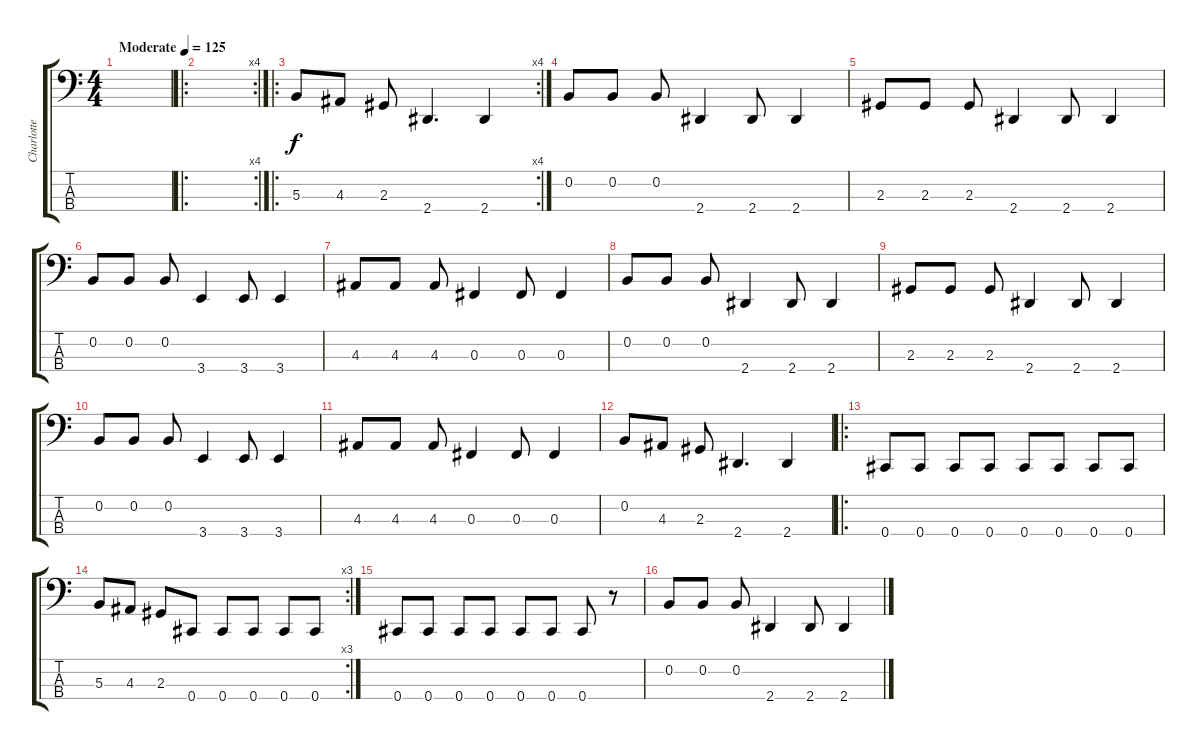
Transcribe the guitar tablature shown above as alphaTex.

\track ("Charlotte" "Charlotte") {instrument electricbassfinger}
\staff {score tabs}
\tuning (E2 B1 Gb1 Db1) {hide}
\ts (4 4)
\tempo (125 "Moderate")
\clef f4
\ks c
|
\ro
\rc 4
|
\ro
\rc 4
5.3.8 4.3.8 2.3.8 2.4.4{d} 2.4.4 |
0.2.8 0.2.8 0.2.8 2.4.4 2.4.8 2.4.4 |
2.3.8 2.3.8 2.3.8 2.4.4 2.4.8 2.4.4 |
0.2.8 0.2.8 0.2.8 3.4.4 3.4.8 3.4.4 |
4.3.8 4.3.8 4.3.8 0.3.4 0.3.8 0.3.4 |
0.2.8 0.2.8 0.2.8 2.4.4 2.4.8 2.4.4 |
2.3.8 2.3.8 2.3.8 2.4.4 2.4.8 2.4.4 |
0.2.8 0.2.8 0.2.8 3.4.4 3.4.8 3.4.4 |
4.3.8 4.3.8 4.3.8 0.3.4 0.3.8 0.3.4 |
0.2.8 4.3.8 2.3.8 2.4.4{d} 2.4.4 |
\ro
0.4.8 0.4.8 0.4.8 0.4.8 0.4.8 0.4.8 0.4.8 0.4.8 |
\rc 3
5.3.8 4.3.8 2.3.8 0.4.8 0.4.8 0.4.8 0.4.8 0.4.8 |
0.4.8 0.4.8 0.4.8 0.4.8 0.4.8 0.4.8 0.4.8 r.8 |
0.2.8 0.2.8 0.2.8 2.4.4 2.4.8 2.4.4
